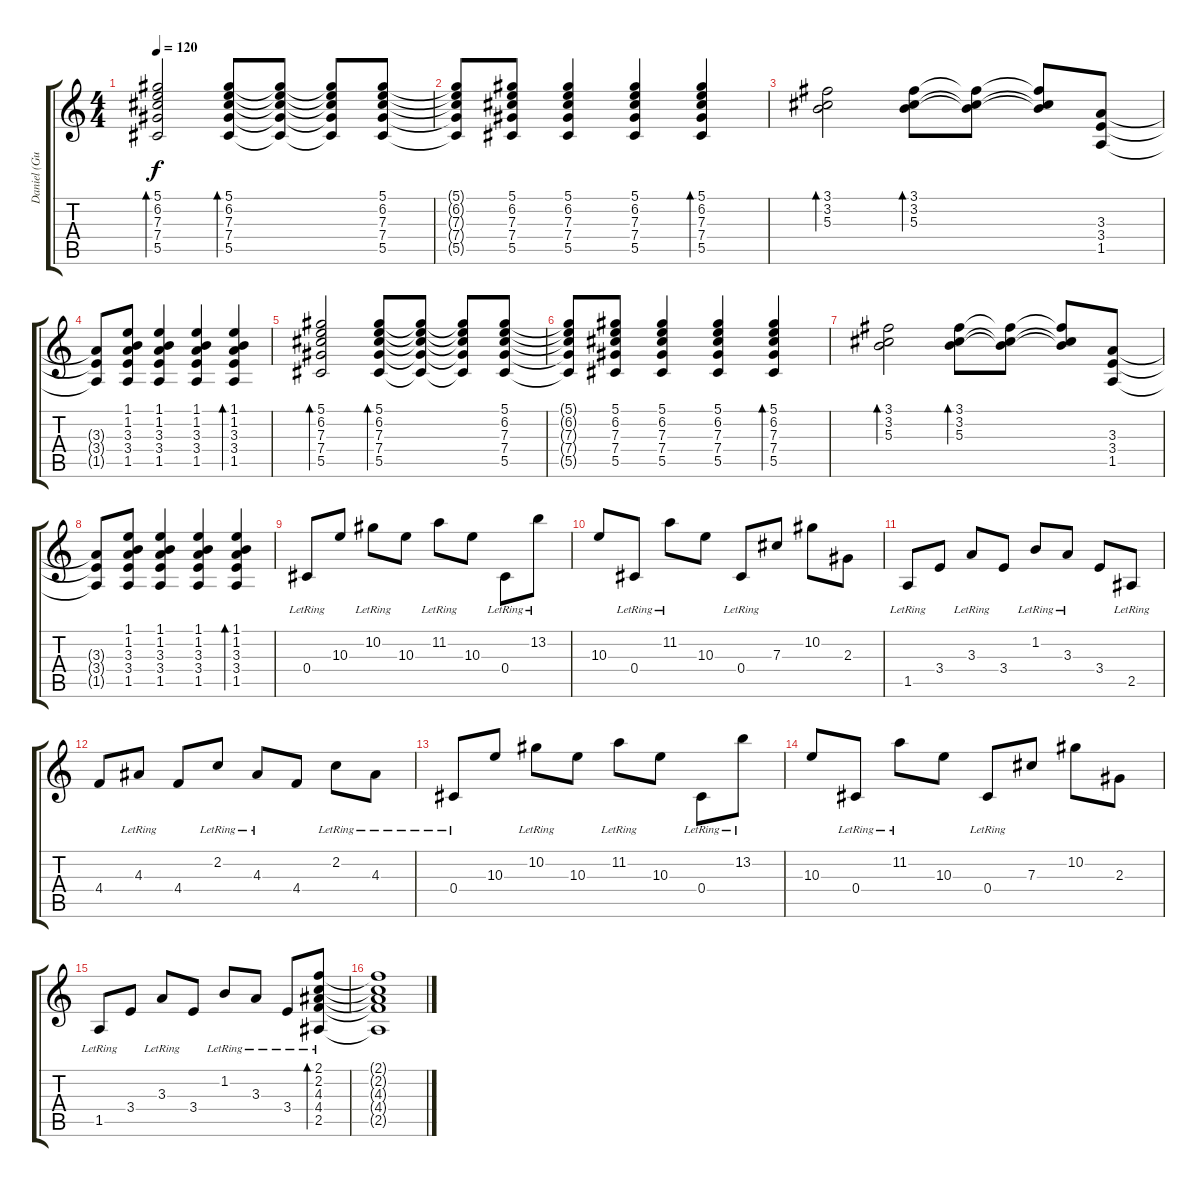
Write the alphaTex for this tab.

\track ("Daniel (Guitarra Limpa)" "Daniel (Gu") {instrument electricguitarjazz}
\staff {score tabs}
\tuning (Eb4 Bb3 Gb3 Db3 Ab2 Db2) {hide}
\ts (4 4)
\tempo 120
\clef g2
\ks c
(5.1 6.2 7.3 7.4 5.5).2{bd 120 dy f} (5.1 6.2 7.3 7.4 5.5).8{bd 120} (5.1{t} 6.2{t} 7.3{t} 7.4{t} 5.5{t}).8 (5.1{t} 6.2{t} 7.3{t} 7.4{t} 5.5{t}).8 (5.1 6.2 7.3 7.4 5.5).8 |
(5.1{t} 6.2{t} 7.3{t} 7.4{t} 5.5{t}).8 (5.1 6.2 7.3 7.4 5.5).8 (5.1 6.2 7.3 7.4 5.5).4 (5.1 6.2 7.3 7.4 5.5).4 (5.1 6.2 7.3 7.4 5.5).4{bd 120} |
(3.1 3.2 5.3).2{bd 120} (3.1 3.2 5.3).8{bd 120} (3.1{t} 3.2{t} 5.3{t}).8 (3.1{t} 3.2{t} 5.3{t}).8 (3.3 3.4 1.5).8 |
(3.3{t} 3.4{t} 1.5{t}).8 (1.1 1.2 3.3 3.4 1.5).8 (1.1 1.2 3.3 3.4 1.5).4 (1.1 1.2 3.3 3.4 1.5).4 (1.1 1.2 3.3 3.4 1.5).4{bd 120} |
(5.1 6.2 7.3 7.4 5.5).2{bd 120} (5.1 6.2 7.3 7.4 5.5).8{bd 120} (5.1{t} 6.2{t} 7.3{t} 7.4{t} 5.5{t}).8 (5.1{t} 6.2{t} 7.3{t} 7.4{t} 5.5{t}).8 (5.1 6.2 7.3 7.4 5.5).8 |
(5.1{t} 6.2{t} 7.3{t} 7.4{t} 5.5{t}).8 (5.1 6.2 7.3 7.4 5.5).8 (5.1 6.2 7.3 7.4 5.5).4 (5.1 6.2 7.3 7.4 5.5).4 (5.1 6.2 7.3 7.4 5.5).4{bd 120} |
(3.1 3.2 5.3).2{bd 120} (3.1 3.2 5.3).8{bd 120} (3.1{t} 3.2{t} 5.3{t}).8 (3.1{t} 3.2{t} 5.3{t}).8 (3.3 3.4 1.5).8 |
(3.3{t} 3.4{t} 1.5{t}).8 (1.1 1.2 3.3 3.4 1.5).8 (1.1 1.2 3.3 3.4 1.5).4 (1.1 1.2 3.3 3.4 1.5).4 (1.1 1.2 3.3 3.4 1.5).4{bd 120} |
0.4{lr}.8 10.3.8 10.2{lr}.8 10.3.8 11.2{lr}.8 10.3.8 0.4{lr}.8 13.2{lr}.8 |
10.3.8 0.4{lr}.8 11.2{lr}.8 10.3.8 0.4{lr}.8 7.3.8 10.2.8 2.3.8 |
1.5{lr}.8 3.4.8 3.3{lr}.8 3.4.8 1.2{lr}.8 3.3{lr}.8 3.4.8 2.5{lr}.8 |
4.4.8 4.3{lr}.8 4.4.8 2.2{lr}.8 4.3{lr}.8 4.4.8 2.2{lr}.8 4.3{lr}.8 |
0.4{lr}.8 10.3.8 10.2{lr}.8 10.3.8 11.2{lr}.8 10.3.8 0.4{lr}.8 13.2{lr}.8 |
10.3.8 0.4{lr}.8 11.2{lr}.8 10.3.8 0.4{lr}.8 7.3.8 10.2.8 2.3.8 |
1.5{lr}.8 3.4.8 3.3{lr}.8 3.4.8 1.2{lr}.8 3.3{lr}.8 3.4{lr}.8 (2.1 2.2 4.3 4.4 2.5{lr}).8{bd 480} |
(2.1{t} 2.2{t} 4.3{t} 4.4{t} 2.5{t}).1
